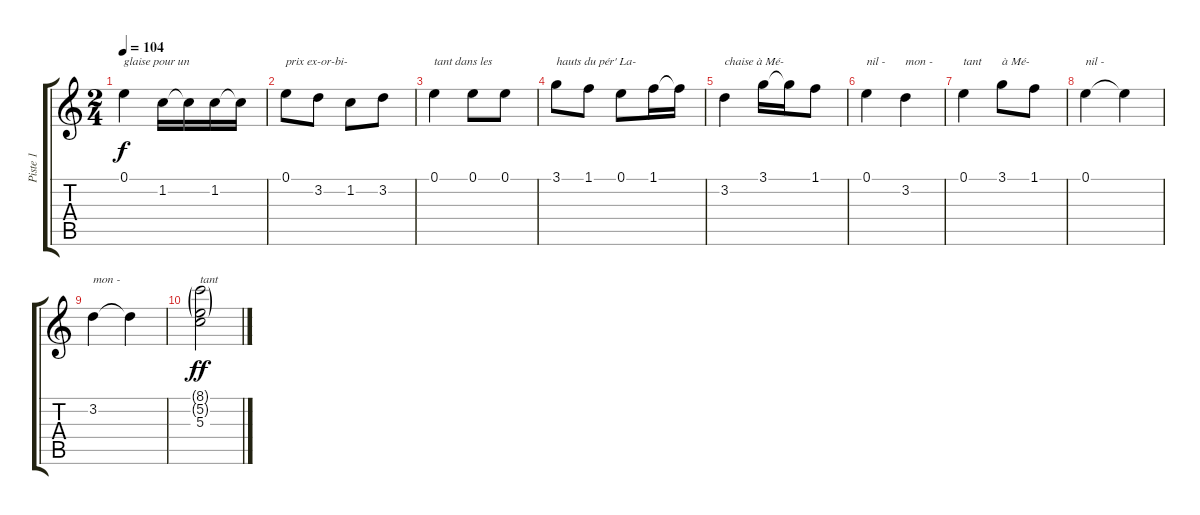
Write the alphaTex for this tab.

\track ("Piste 1" "Piste 1") {instrument acousticguitarsteel}
\staff {score tabs}
\tuning (E4 B3 G3 D3 A2 E2) {hide}
\ts (2 4)
\tempo 104
\clef g2
\ks c
0.1.4{txt "glaise pour un" dy f} 1.2.16 1.2{t}.16 1.2.16 1.2{t}.16 |
0.1.8{txt "prix ex-or-bi-"} 3.2.8 1.2.8 3.2.8 |
0.1.4{txt "tant dans les"} 0.1.8 0.1.8 |
3.1.8{txt "hauts du pér' La-"} 1.1.8 0.1.8 1.1.16 1.1{t}.16 |
3.2.4{txt "chaise à Mé-"} 3.1.16 3.1{t}.16 1.1.8 |
0.1.4{txt "nil -"} 3.2.4{txt "mon -"} |
0.1.4{txt "tant"} 3.1.8{txt "à Mé-"} 1.1.8 |
0.1.4{txt "nil -"} 0.1{t}.4 |
3.2.4{txt "mon -"} 3.2{t}.4 |
(8.1{g} 5.2{g} 5.3).2{txt "tant" dy ff}
